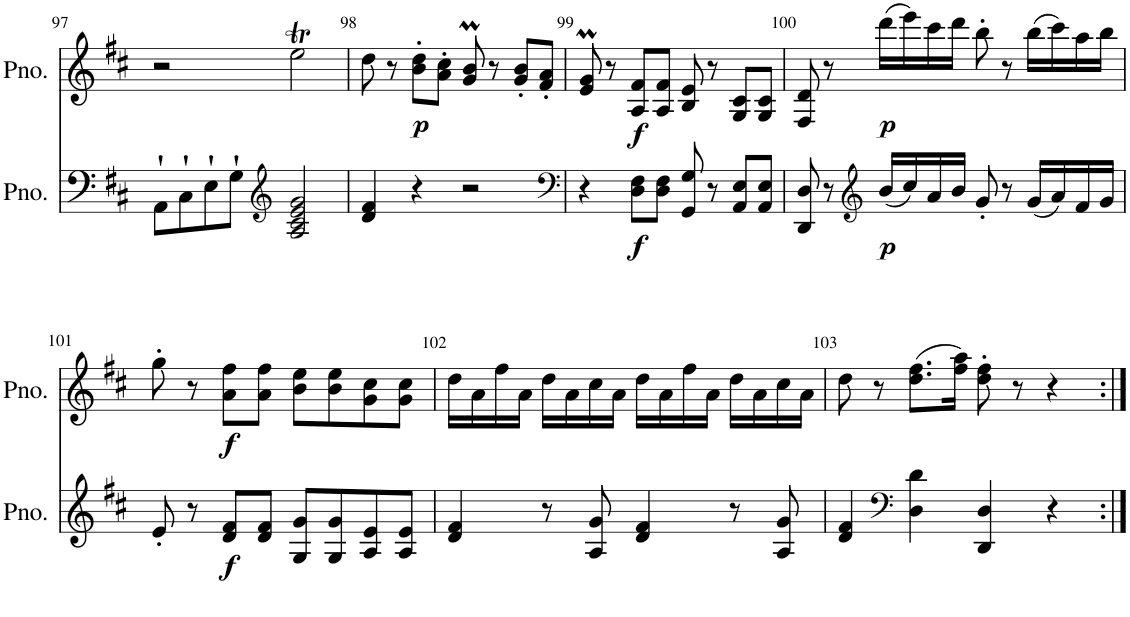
**kern	**dynam	**kern	**dynam
*part2	*part2	*part1	*part1
*staff2	*staff2	*staff1	*staff1
*I"Piano	*	*I"Piano	*
*I'Pno.	*	*I'Pno.	*
!!LO:PB:g=z
*clefF4	*	*clefG2	*
*k[f#c#]	*	*k[f#c#]	*
*M4/4	*	*M4/4	*
*met(c)	*	*met(c)	*
=97	=97	=97	=97
8AA`\L	.	2r	.
8C#`\	.	.	.
8E`\	.	.	.
8G`\J	.	.	.
*clefG2	*	*	*
2A/ 2c#/ 2e/ 2g/	.	2eeT\	.
=98	=98	=98	=98
4d/ 4f#/	.	8dd\	.
.	.	8r	.
!	!	!	!LO:DY:b
4r	.	8b\' 8dd\'L	p
.	.	8a\' 8cc#\'J	.
2r	.	8g/M 8b/M	.
.	.	8r	.
.	.	8g/' 8b/'L	.
.	.	8f#/' 8a/'J	.
=99	=99	=99	=99
*clefF4	*	*	*
4r	.	8e/M 8g/M	.
.	.	8r	.
!	!LO:DY:b	!	!LO:DY:b
8D\ 8F#\L	f	8A/ 8f#/L	f
8D\ 8F#\J	.	8A/ 8f#/J	.
8GG/ 8G/	.	8B/ 8e/	.
8r	.	8r	.
8AA/ 8E/L	.	8G/ 8c#/L	.
8AA/ 8E/J	.	8G/ 8c#/J	.
=100	=100	=100	=100
8DD/ 8D/	.	8F#/ 8d/	.
8r	.	8r	.
*clefG2	*	*	*
!	!LO:DY:b	!	!LO:DY:b
(16b/LL	p	(16ddd\LL	p
16cc#/)	.	16eee\)	.
16a/	.	16ccc#\	.
16b/JJ	.	16ddd\JJ	.
8g'/	.	8bb'\	.
8r	.	8r	.
(16g/LL	.	(16bb\LL	.
16a/)	.	16ccc#\)	.
16f#/	.	16aa\	.
16g/JJ	.	16bb\JJ	.
!!LO:LB:g=z
=101	=101	=101	=101
8e'/	.	8gg'\	.
8r	.	8r	.
!	!LO:DY:b	!	!LO:DY:b
8d/ 8f#/L	f	8a\ 8ff#\L	f
8d/ 8f#/J	.	8a\ 8ff#\J	.
8G/ 8g/L	.	8b\ 8ee\L	.
8G/ 8g/	.	8b\ 8ee\	.
8A/ 8e/	.	8g\ 8cc#\	.
8A/ 8e/J	.	8g\ 8cc#\J	.
=102	=102	=102	=102
4d/ 4f#/	.	16dd\LL	.
.	.	16a\	.
.	.	16ff#\	.
.	.	16a\JJ	.
8r	.	16dd\LL	.
.	.	16a\	.
8A/ 8g/	.	16cc#\	.
.	.	16a\JJ	.
4d/ 4f#/	.	16dd\LL	.
.	.	16a\	.
.	.	16ff#\	.
.	.	16a\JJ	.
8r	.	16dd\LL	.
.	.	16a\	.
8A/ 8g/	.	16cc#\	.
.	.	16a\JJ	.
=103	=103	=103	=103
4d/ 4f#/	.	8dd\	.
.	.	8r	.
*clefF4	*	*	*
4D\ 4d\	.	(8.dd\ 8.ff#\L	.
.	.	16ff#\ 16aa\Jk)	.
4DD/ 4D/	.	8dd\' 8ff#\'	.
.	.	8r	.
4r	.	4r	.
=:|!	=:|!	=:|!	=:|!
*-	*-	*-	*-
